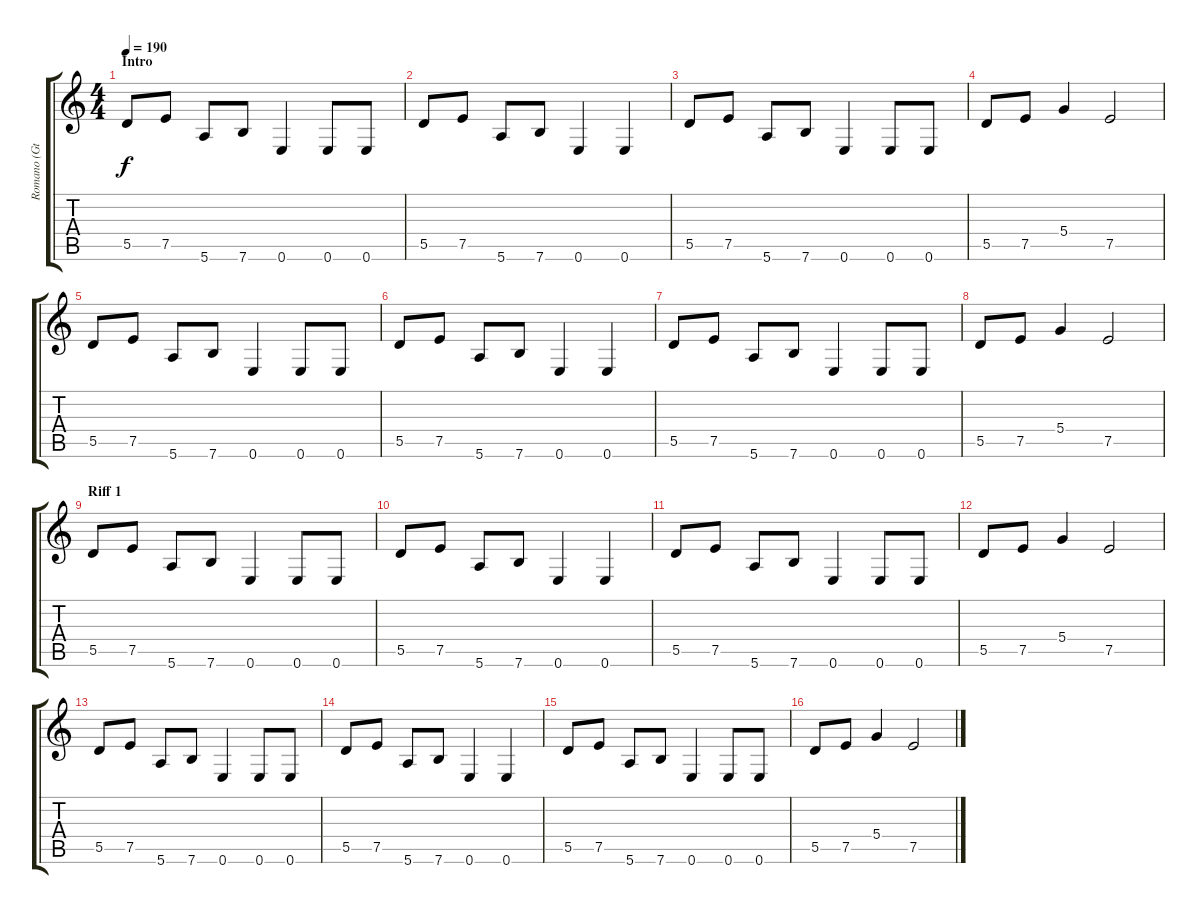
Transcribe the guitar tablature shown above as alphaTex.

\track ("Romano (Gtr 2)" "Romano (Gt") {instrument distortionguitar}
\staff {score tabs}
\tuning (E4 B3 G3 D3 A2 E2) {hide}
\ts (4 4)
\section ("" "Intro")
\tempo 190
\clef g2
\ks c
5.5.8{dy f instrument distortionguitar} 7.5.8 5.6.8 7.6.8 0.6.4 0.6.8 0.6.8 |
5.5.8 7.5.8 5.6.8 7.6.8 0.6.4 0.6.4 |
5.5.8 7.5.8 5.6.8 7.6.8 0.6.4 0.6.8 0.6.8 |
5.5.8 7.5.8 5.4.4 7.5.2 |
5.5.8 7.5.8 5.6.8 7.6.8 0.6.4 0.6.8 0.6.8 |
5.5.8 7.5.8 5.6.8 7.6.8 0.6.4 0.6.4 |
5.5.8 7.5.8 5.6.8 7.6.8 0.6.4 0.6.8 0.6.8 |
5.5.8 7.5.8 5.4.4 7.5.2 |
\section ("" "Riff 1")
5.5.8 7.5.8 5.6.8 7.6.8 0.6.4 0.6.8 0.6.8 |
5.5.8 7.5.8 5.6.8 7.6.8 0.6.4 0.6.4 |
5.5.8 7.5.8 5.6.8 7.6.8 0.6.4 0.6.8 0.6.8 |
5.5.8 7.5.8 5.4.4 7.5.2 |
5.5.8 7.5.8 5.6.8 7.6.8 0.6.4 0.6.8 0.6.8 |
5.5.8 7.5.8 5.6.8 7.6.8 0.6.4 0.6.4 |
5.5.8 7.5.8 5.6.8 7.6.8 0.6.4 0.6.8 0.6.8 |
5.5.8 7.5.8 5.4.4 7.5.2
